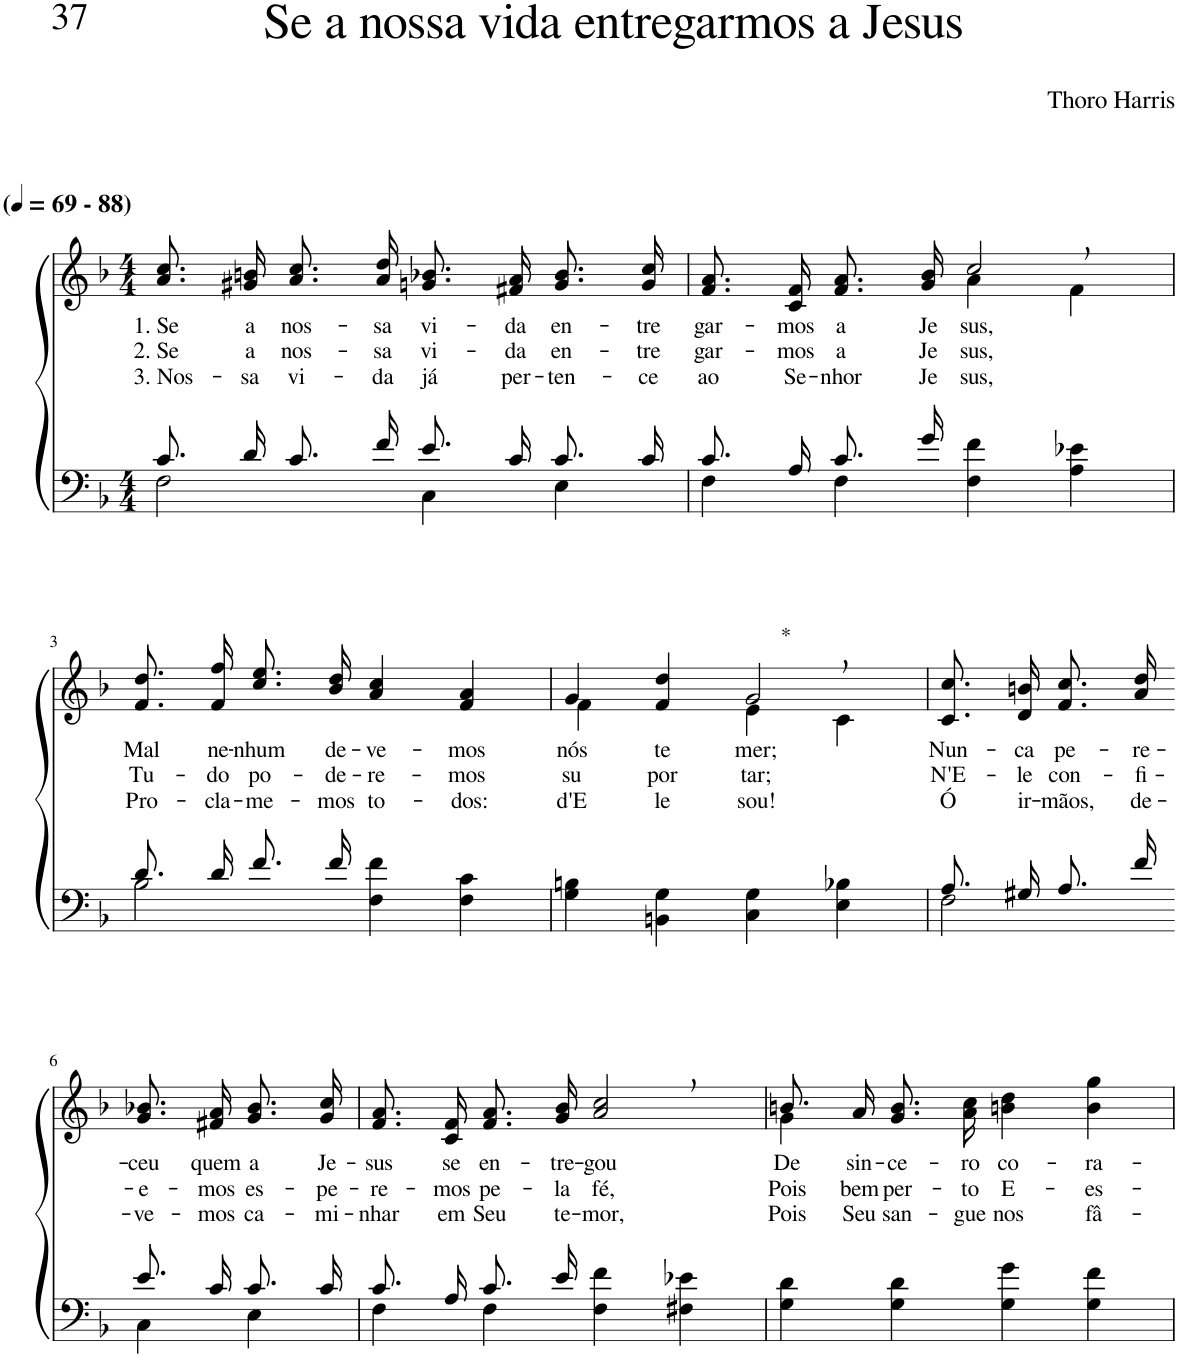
**kern	**kern	**text	**text	**text
*part2	*part1	*part1	*part1	*part1
*staff2	*staff1	*staff1	*staff1	*staff1
*I"Parte III e IV	*I"Parte I e II	*	*	*
*clefF4	*clefG2	*	*	*
*Trd2c3	*Trd2c3	*	*	*
*k[b-]	*k[b-]	*	*	*
*M4/4	*M4/4	*	*	*
*MM69	*MM69	*	*	*
=1	=1	=1	=1	=1
*^	*	*	*	*
!	!	!LO:TX:a:B:t=(	!	!	!
!	!	!LO:TX:a:B:t=- 88)	!	!	!
!	!	!	!LO:LY:b	!LO:LY:b	!LO:LY:b
8.c/L	2F\	8.a/ 8.cc/L	1. Se	2. Se	3. Nos-
!	!	!	!LO:LY:b	!LO:LY:b	!LO:LY:b
16d/Jk	.	16g#X/ 16bn/Jk	a	a	-sa
!	!	!	!LO:LY:b	!LO:LY:b	!LO:LY:b
8.c/L	.	8.a\ 8.cc\L	nos-	nos-	vi-
!	!	!	!LO:LY:b	!LO:LY:b	!LO:LY:b
16f/Jk	.	16a\ 16dd\Jk	-sa	-sa	-da
!	!	!	!LO:LY:b	!LO:LY:b	!LO:LY:b
8.e/L	4C\	8.gn/ 8.b-X/L	vi-	vi-	já
!	!	!	!LO:LY:b	!LO:LY:b	!LO:LY:b
16c/Jk	.	16f#X/ 16a/Jk	-da	-da	per-
!	!	!	!LO:LY:b	!LO:LY:b	!LO:LY:b
8.c/L	4E\	8.g/ 8.b-/L	en-	en-	-ten-
!	!	!	!LO:LY:b	!LO:LY:b	!LO:LY:b
16c/Jk	.	16g/ 16cc/Jk	-tre-	-tre-	-ce
=2	=2	=2	=2	=2	=2
*	*	*^	*	*	*
!	!	!	!	!LO:LY:b	!LO:LY:b	!LO:LY:b
8.c/L	4F\	2ryy	8.f/ 8.a/L	-gar-	-gar-	ao
!	!	!	!	!LO:LY:b	!LO:LY:b	!LO:LY:b
16A/Jk	.	.	16c/ 16f/Jk	-mos	-mos	Se-
!	!	!	!	!LO:LY:b	!LO:LY:b	!LO:LY:b
8.c/L	4F\	.	8.f/ 8.a/L	a	a	-nhor
!	!	!	!	!LO:LY:b	!LO:LY:b	!LO:LY:b
16g/Jk	.	.	16g/ 16b-/Jk	Je-	Je-	Je-
!	!	!	!	!LO:LY:b	!LO:LY:b	!LO:LY:b
2ryy	4F\ 4f\	2cc,/	4a\	-sus,	-sus,	-sus,
.	4A\ 4e-X\	.	4f\	.	.	.
!!LO:LB:g=z
=3	=3	=3	=3	=3	=3	=3
!	!	!	!	!LO:LY:b	!LO:LY:b	!LO:LY:b
*	*	*v	*v	*	*	*
8.d/L	2B-\	8.f\ 8.dd\L	Mal	Tu-	Pro-
!	!	!	!LO:LY:b	!LO:LY:b	!LO:LY:b
16d/Jk	.	16f\ 16ff\Jk	ne-	-do	-cla-
!	!	!	!LO:LY:b	!LO:LY:b	!LO:LY:b
8.f/L	.	8.cc\ 8.ee\L	-nhum	po-	-me-
!	!	!	!LO:LY:b	!LO:LY:b	!LO:LY:b
16f/Jk	.	16b-\ 16dd\Jk	de-	-de-	-mos
!	!	!	!LO:LY:b	!LO:LY:b	!LO:LY:b
2ryy	4F\ 4f\	4a/ 4cc/	-ve-	-re-	to-
!	!	!	!LO:LY:b	!LO:LY:b	!LO:LY:b
.	4F\ 4c\	4f/ 4a/	-mos	-mos	-dos:
=4	=4	=4	=4	=4	=4
*	*	*^	*	*	*
!	!	!	!	!LO:LY:b	!LO:LY:b	!LO:LY:b
*v	*v	*	*	*	*	*
4G\ 4Bn\	4g/	4f\	nós	su-	d'E-
!	!	!	!LO:LY:b	!LO:LY:b	!LO:LY:b
4BBn\ 4G\	4f/ 4dd/	4ryy	te-	-por-	-le
!	!LO:TX:a:t=*	!	!	!	!
!	!	!	!LO:LY:b	!LO:LY:b	!LO:LY:b
4C\ 4G\	2g,/	4e\	-mer;	-tar;	sou!
4E\ 4B-X\	.	4c\	.	.	.
=5	=5	=5	=5	=5	=5
*^	*	*	*	*	*
!	!	!	!	!LO:LY:b	!LO:LY:b	!LO:LY:b
*	*	*v	*v	*	*	*
8.A/L	2F\	8.c/ 8.cc/L	Nun-	N'E-	Ó
!	!	!	!LO:LY:b	!LO:LY:b	!LO:LY:b
16G#X/Jk	.	16d/ 16bn/Jk	-ca	-le	ir-
!	!	!	!LO:LY:b	!LO:LY:b	!LO:LY:b
8.A/L	.	8.f/ 8.cc/L	pe-	con-	-mãos,
!	!	!	!LO:LY:b	!LO:LY:b	!LO:LY:b
16f/Jk	.	16a/ 16dd/Jk	-re-	-fi-	de-
!!LO:LB:g=z
=6-	=6-	=6-	=6-	=6-	=6-
!	!	!	!LO:LY:b	!LO:LY:b	!LO:LY:b
8.e/L	4C\	8.g/ 8.b-X/L	-ceu	-e-	-ve-
!	!	!	!LO:LY:b	!LO:LY:b	!LO:LY:b
16c/Jk	.	16f#X/ 16a/Jk	quem	-mos	-mos
!	!	!	!LO:LY:b	!LO:LY:b	!LO:LY:b
8.c/L	4E\	8.g/ 8.b-/L	a	es-	ca-
!	!	!	!LO:LY:b	!LO:LY:b	!LO:LY:b
16c/Jk	.	16g/ 16cc/Jk	Je-	-pe-	-mi-
=7	=7	=7	=7	=7	=7
!	!	!	!LO:LY:b	!LO:LY:b	!LO:LY:b
8.c/L	4F\	8.f/ 8.a/L	-sus	-re-	-nhar
!	!	!	!LO:LY:b	!LO:LY:b	!LO:LY:b
16A/Jk	.	16c/ 16f/Jk	se	-mos	em
!	!	!	!LO:LY:b	!LO:LY:b	!LO:LY:b
8.c/L	4F\	8.f/ 8.a/L	en-	pe-	Seu
!	!	!	!LO:LY:b	!LO:LY:b	!LO:LY:b
16e/Jk	.	16g/ 16b-/Jk	-tre-	-la	te-
!	!	!	!LO:LY:b	!LO:LY:b	!LO:LY:b
2ryy	4F\ 4f\	2a/, 2cc/,	-gou	fé,	-mor,
.	4F#X\ 4e-X\	.	.	.	.
=8	=8	=8	=8	=8	=8
!	!	!	!LO:LY:b	!LO:LY:b	!LO:LY:b
*v	*v	*^	*	*	*
4G\ 4d\	8.bn/L	4g\	De	Pois	Pois
!	!	!	!LO:LY:b	!LO:LY:b	!LO:LY:b
.	16a/Jk	.	sin-	bem	Seu
!	!	!	!LO:LY:b	!LO:LY:b	!LO:LY:b
4G\ 4d\	8.g/ 8.b/L	2.ryy	-ce-	per-	san-
!	!	!	!LO:LY:b	!LO:LY:b	!LO:LY:b
.	16a/ 16cc/Jk	.	-ro	-to	-gue
!	!	!	!LO:LY:b	!LO:LY:b	!LO:LY:b
4G\ 4g\	4bn\ 4dd\	.	co-	E-	nos
!	!	!	!LO:LY:b	!LO:LY:b	!LO:LY:b
4G\ 4f\	4b\ 4gg\	.	-ra-	-es-	fâ-
*	*v	*v	*	*	*
=	=	=	=	=
*-	*-	*-	*-	*-
